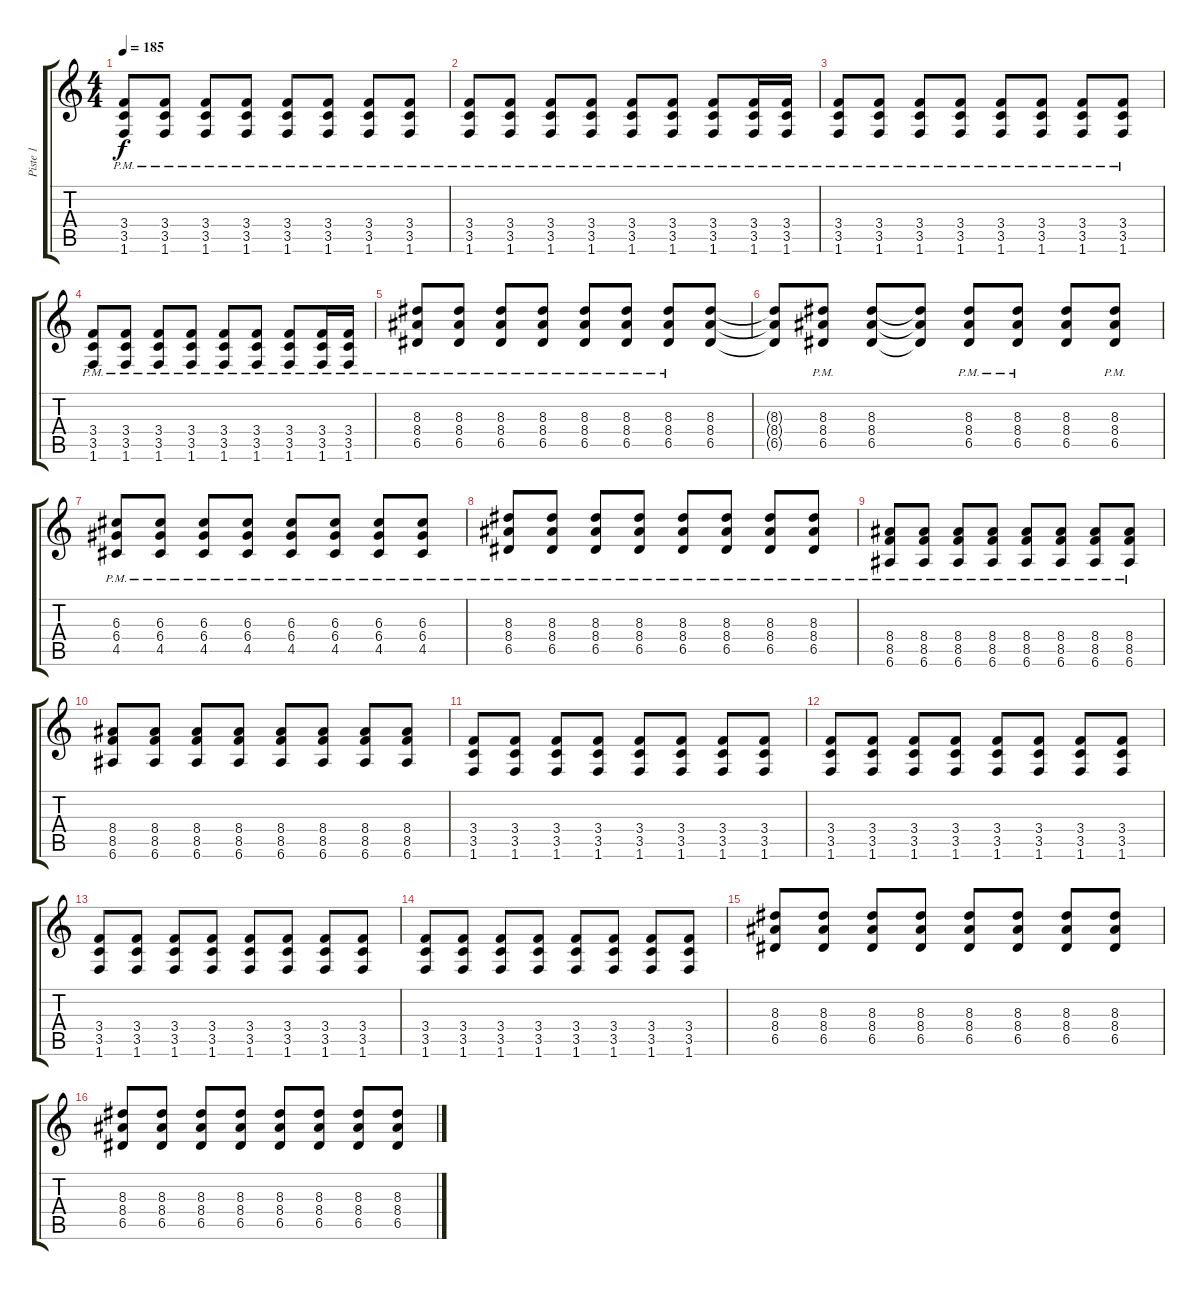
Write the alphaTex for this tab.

\track ("Piste 1" "Piste 1") {instrument distortionguitar}
\staff {score tabs}
\tuning (E4 B3 G3 D3 A2 E2) {hide}
\ts (4 4)
\tempo 185
\clef g2
\ks c
(3.4{pm} 3.5{pm} 1.6).8{dy f} (3.4{pm} 3.5{pm} 1.6).8 (3.4{pm} 3.5{pm} 1.6).8 (3.4{pm} 3.5{pm} 1.6).8 (3.4{pm} 3.5{pm} 1.6).8 (3.4{pm} 3.5{pm} 1.6).8 (3.4{pm} 3.5{pm} 1.6).8 (3.4{pm} 3.5{pm} 1.6).8 |
(3.4{pm} 3.5{pm} 1.6).8 (3.4{pm} 3.5{pm} 1.6).8 (3.4{pm} 3.5{pm} 1.6).8 (3.4{pm} 3.5{pm} 1.6).8 (3.4{pm} 3.5{pm} 1.6).8 (3.4{pm} 3.5{pm} 1.6).8 (3.4{pm} 3.5{pm} 1.6).8 (3.4{pm} 3.5{pm} 1.6).16 (3.4{pm} 3.5{pm} 1.6).16 |
(3.4{pm} 3.5{pm} 1.6).8 (3.4{pm} 3.5{pm} 1.6).8 (3.4{pm} 3.5{pm} 1.6).8 (3.4{pm} 3.5{pm} 1.6).8 (3.4{pm} 3.5{pm} 1.6).8 (3.4{pm} 3.5{pm} 1.6).8 (3.4{pm} 3.5{pm} 1.6).8 (3.4{pm} 3.5{pm} 1.6).8 |
(3.4{pm} 3.5{pm} 1.6).8 (3.4{pm} 3.5{pm} 1.6).8 (3.4{pm} 3.5{pm} 1.6).8 (3.4{pm} 3.5{pm} 1.6).8 (3.4{pm} 3.5{pm} 1.6).8 (3.4{pm} 3.5{pm} 1.6).8 (3.4{pm} 3.5{pm} 1.6).8 (3.4{pm} 3.5{pm} 1.6).16 (3.4{pm} 3.5{pm} 1.6).16 |
(8.3{pm} 8.4{pm} 6.5).8 (8.3{pm} 8.4{pm} 6.5).8 (8.3{pm} 8.4{pm} 6.5).8 (8.3{pm} 8.4{pm} 6.5).8 (8.3{pm} 8.4{pm} 6.5).8 (8.3{pm} 8.4{pm} 6.5).8 (8.3{pm} 8.4{pm} 6.5).8 (8.3 8.4 6.5).8 |
(8.3{t} 8.4{t} 6.5{t}).8 (8.3{pm} 8.4{pm} 6.5).8 (8.3 8.4 6.5).8 (8.3{t} 8.4{t} 6.5{t}).8 (8.3{pm} 8.4{pm} 6.5).8 (8.3{pm} 8.4{pm} 6.5).8 (8.3 8.4 6.5).8 (8.3{pm} 8.4{pm} 6.5).8 |
(6.3{pm} 6.4{pm} 4.5).8 (6.3{pm} 6.4{pm} 4.5).8 (6.3{pm} 6.4{pm} 4.5).8 (6.3{pm} 6.4{pm} 4.5).8 (6.3{pm} 6.4{pm} 4.5).8 (6.3{pm} 6.4{pm} 4.5).8 (6.3{pm} 6.4{pm} 4.5).8 (6.3{pm} 6.4{pm} 4.5).8 |
(8.3{pm} 8.4{pm} 6.5).8 (8.3{pm} 8.4{pm} 6.5).8 (8.3{pm} 8.4{pm} 6.5).8 (8.3{pm} 8.4{pm} 6.5).8 (8.3{pm} 8.4{pm} 6.5).8 (8.3{pm} 8.4{pm} 6.5).8 (8.3{pm} 8.4{pm} 6.5).8 (8.3{pm} 8.4{pm} 6.5).8 |
(8.4{pm} 8.5{pm} 6.6).8 (8.4{pm} 8.5{pm} 6.6).8 (8.4{pm} 8.5{pm} 6.6).8 (8.4{pm} 8.5{pm} 6.6).8 (8.4{pm} 8.5{pm} 6.6).8 (8.4{pm} 8.5{pm} 6.6).8 (8.4{pm} 8.5{pm} 6.6).8 (8.4{pm} 8.5{pm} 6.6).8 |
(8.4 8.5 6.6).8 (8.4 8.5 6.6).8 (8.4 8.5 6.6).8 (8.4 8.5 6.6).8 (8.4 8.5 6.6).8 (8.4 8.5 6.6).8 (8.4 8.5 6.6).8 (8.4 8.5 6.6).8 |
(3.4 3.5 1.6).8 (3.4 3.5 1.6).8 (3.4 3.5 1.6).8 (3.4 3.5 1.6).8 (3.4 3.5 1.6).8 (3.4 3.5 1.6).8 (3.4 3.5 1.6).8 (3.4 3.5 1.6).8 |
(3.4 3.5 1.6).8 (3.4 3.5 1.6).8 (3.4 3.5 1.6).8 (3.4 3.5 1.6).8 (3.4 3.5 1.6).8 (3.4 3.5 1.6).8 (3.4 3.5 1.6).8 (3.4 3.5 1.6).8 |
(3.4 3.5 1.6).8 (3.4 3.5 1.6).8 (3.4 3.5 1.6).8 (3.4 3.5 1.6).8 (3.4 3.5 1.6).8 (3.4 3.5 1.6).8 (3.4 3.5 1.6).8 (3.4 3.5 1.6).8 |
(3.4 3.5 1.6).8 (3.4 3.5 1.6).8 (3.4 3.5 1.6).8 (3.4 3.5 1.6).8 (3.4 3.5 1.6).8 (3.4 3.5 1.6).8 (3.4 3.5 1.6).8 (3.4 3.5 1.6).8 |
(8.3 8.4 6.5).8 (8.3 8.4 6.5).8 (8.3 8.4 6.5).8 (8.3 8.4 6.5).8 (8.3 8.4 6.5).8 (8.3 8.4 6.5).8 (8.3 8.4 6.5).8 (8.3 8.4 6.5).8 |
(8.3 8.4 6.5).8 (8.3 8.4 6.5).8 (8.3 8.4 6.5).8 (8.3 8.4 6.5).8 (8.3 8.4 6.5).8 (8.3 8.4 6.5).8 (8.3 8.4 6.5).8 (8.3 8.4 6.5).8
